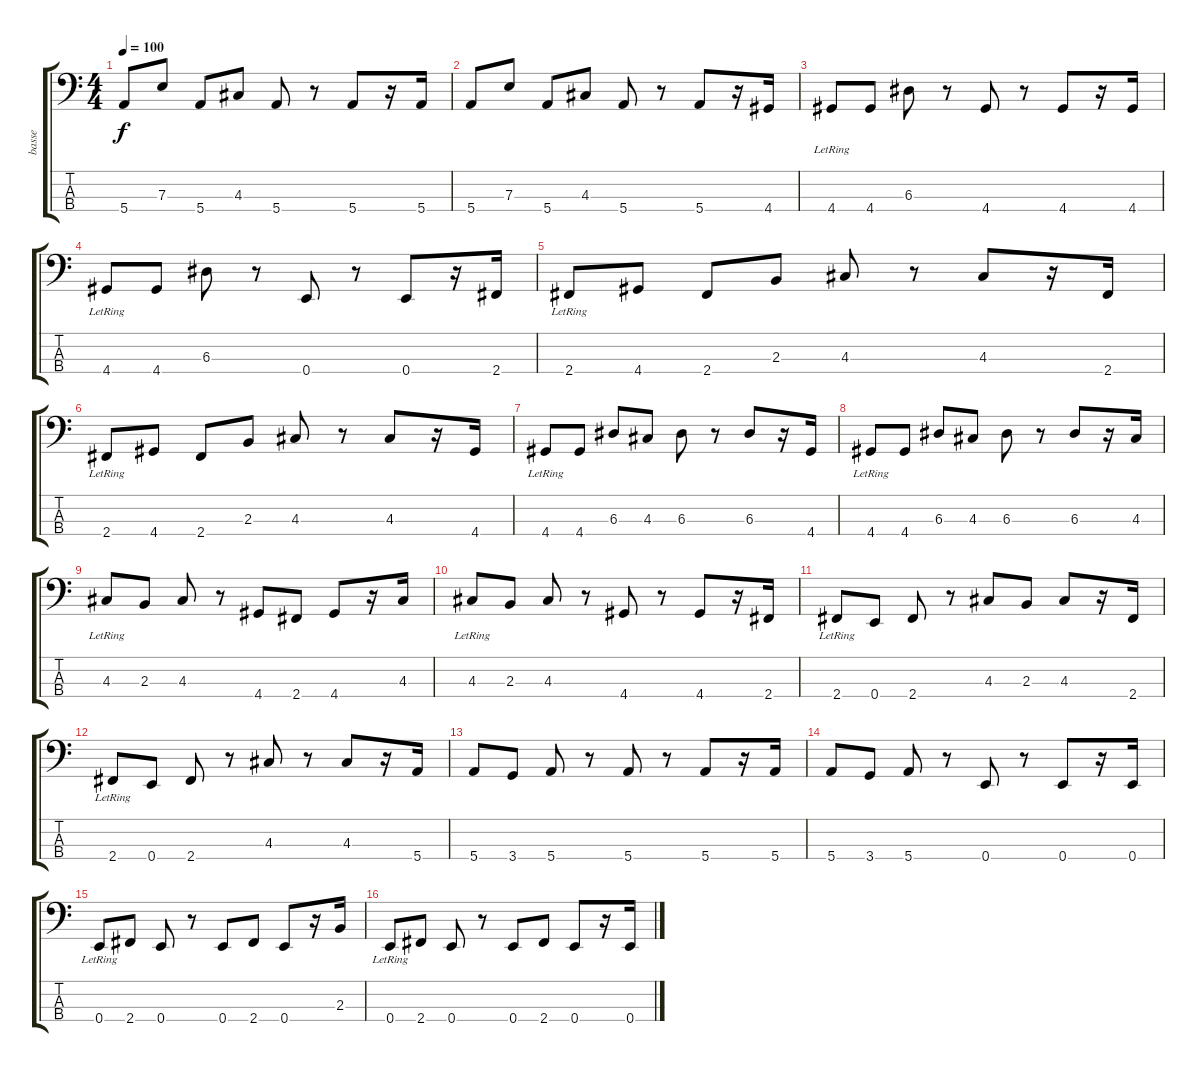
\track ("basse" "basse") {instrument acousticbass}
\staff {score tabs}
\tuning (G2 D2 A1 E1) {hide}
\ts (4 4)
\tempo 100
\clef f4
\ks c
5.4.8{dy f} 7.3.8 5.4.8 4.3.8 5.4.8 r.8 5.4.8 r.16 5.4.16 |
5.4.8 7.3.8 5.4.8 4.3.8 5.4.8 r.8 5.4.8 r.16 4.4.16 |
4.4{lr}.8 4.4.8 6.3.8 r.8 4.4.8 r.8 4.4.8 r.16 4.4.16 |
4.4{lr}.8 4.4.8 6.3.8 r.8 0.4.8 r.8 0.4.8 r.16 2.4.16 |
2.4{lr}.8 4.4.8 2.4.8 2.3.8 4.3.8 r.8 4.3.8 r.16 2.4.16 |
2.4{lr}.8 4.4.8 2.4.8 2.3.8 4.3.8 r.8 4.3.8 r.16 4.4.16 |
4.4{lr}.8 4.4.8 6.3.8 4.3.8 6.3.8 r.8 6.3.8 r.16 4.4.16 |
4.4{lr}.8 4.4.8 6.3.8 4.3.8 6.3.8 r.8 6.3.8 r.16 4.3.16 |
4.3{lr}.8 2.3.8 4.3.8 r.8 4.4.8 2.4.8 4.4.8 r.16 4.3.16 |
4.3{lr}.8 2.3.8 4.3.8 r.8 4.4.8 r.8 4.4.8 r.16 2.4.16 |
2.4{lr}.8 0.4.8 2.4.8 r.8 4.3.8 2.3.8 4.3.8 r.16 2.4.16 |
2.4{lr}.8 0.4.8 2.4.8 r.8 4.3.8 r.8 4.3.8 r.16 5.4.16 |
5.4.8 3.4.8 5.4.8 r.8 5.4.8 r.8 5.4.8 r.16 5.4.16 |
5.4.8 3.4.8 5.4.8 r.8 0.4.8 r.8 0.4.8 r.16 0.4.16 |
0.4{lr}.8 2.4.8 0.4.8 r.8 0.4.8 2.4.8 0.4.8 r.16 2.3.16 |
0.4{lr}.8 2.4.8 0.4.8 r.8 0.4.8 2.4.8 0.4.8 r.16 0.4.16
